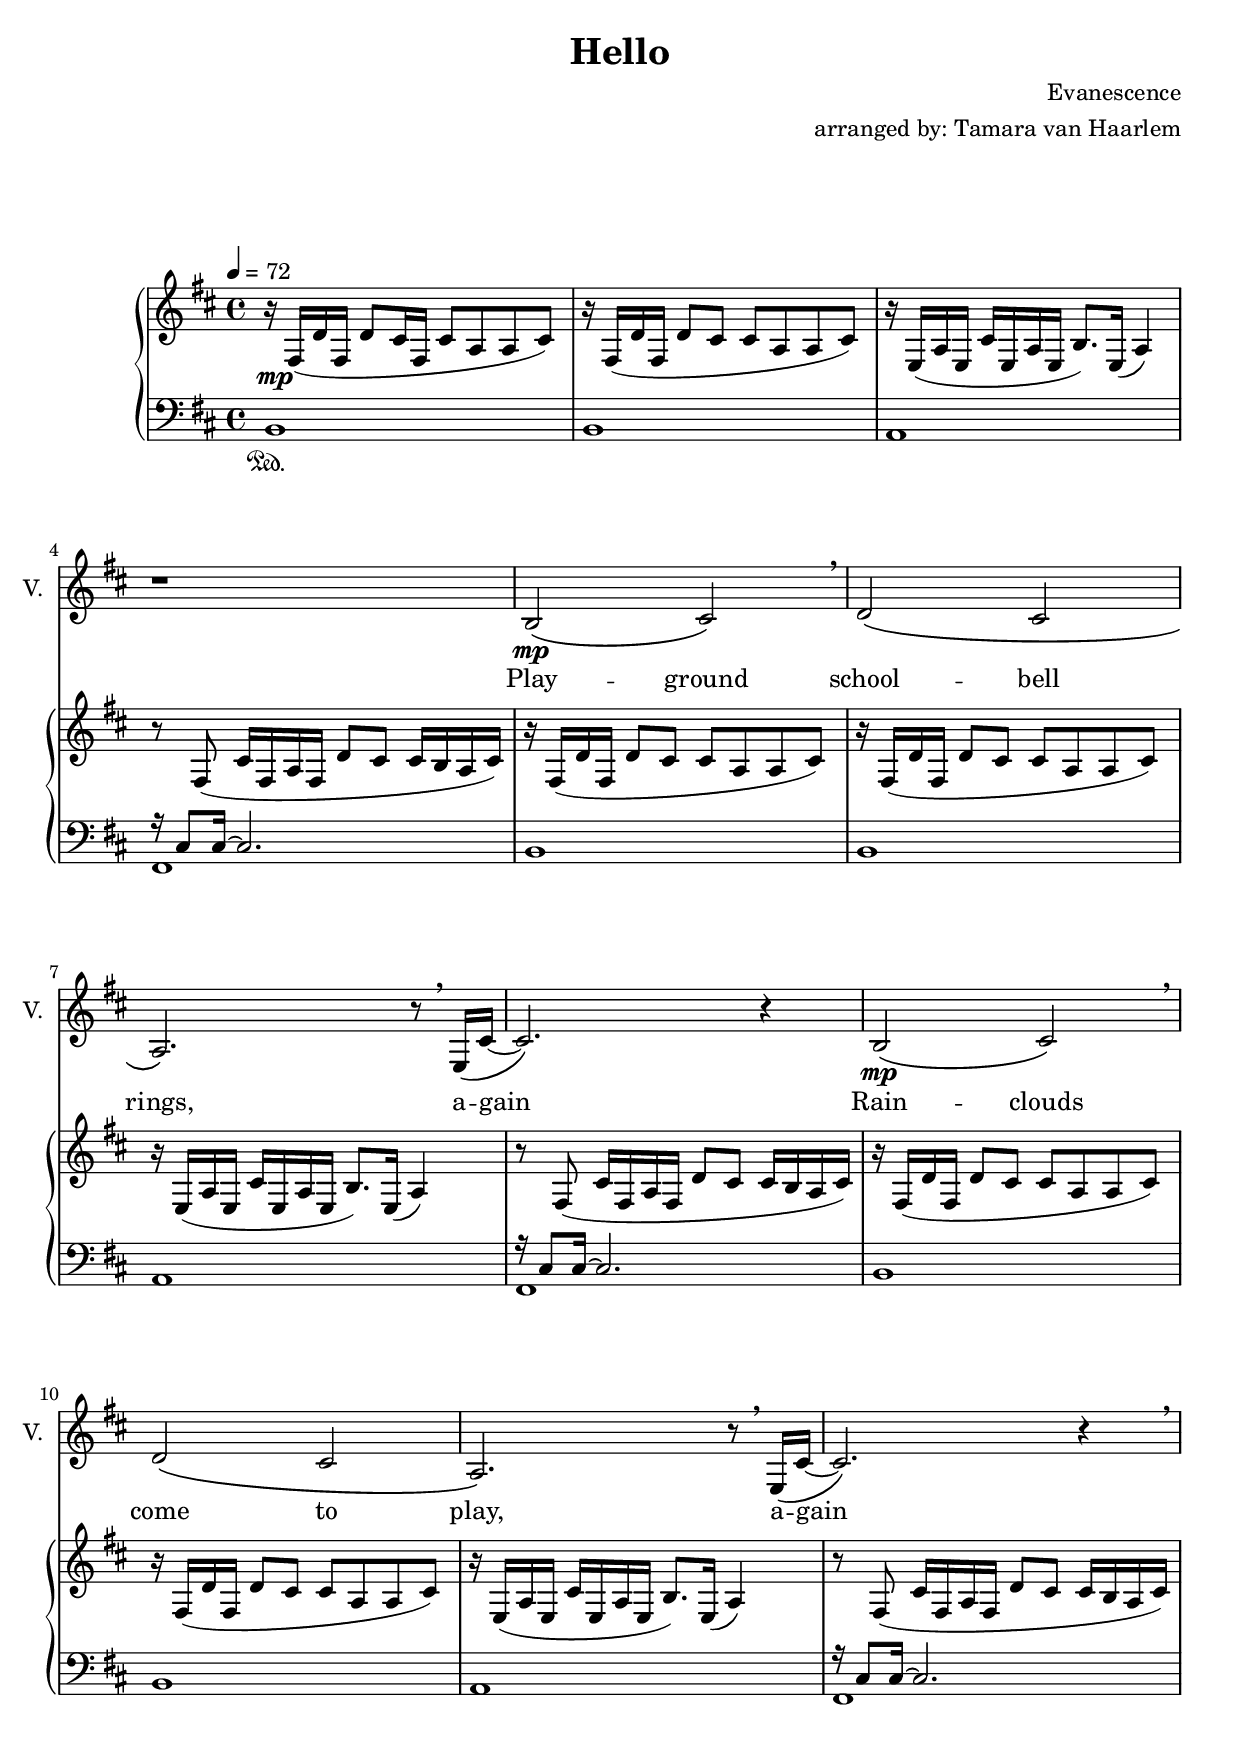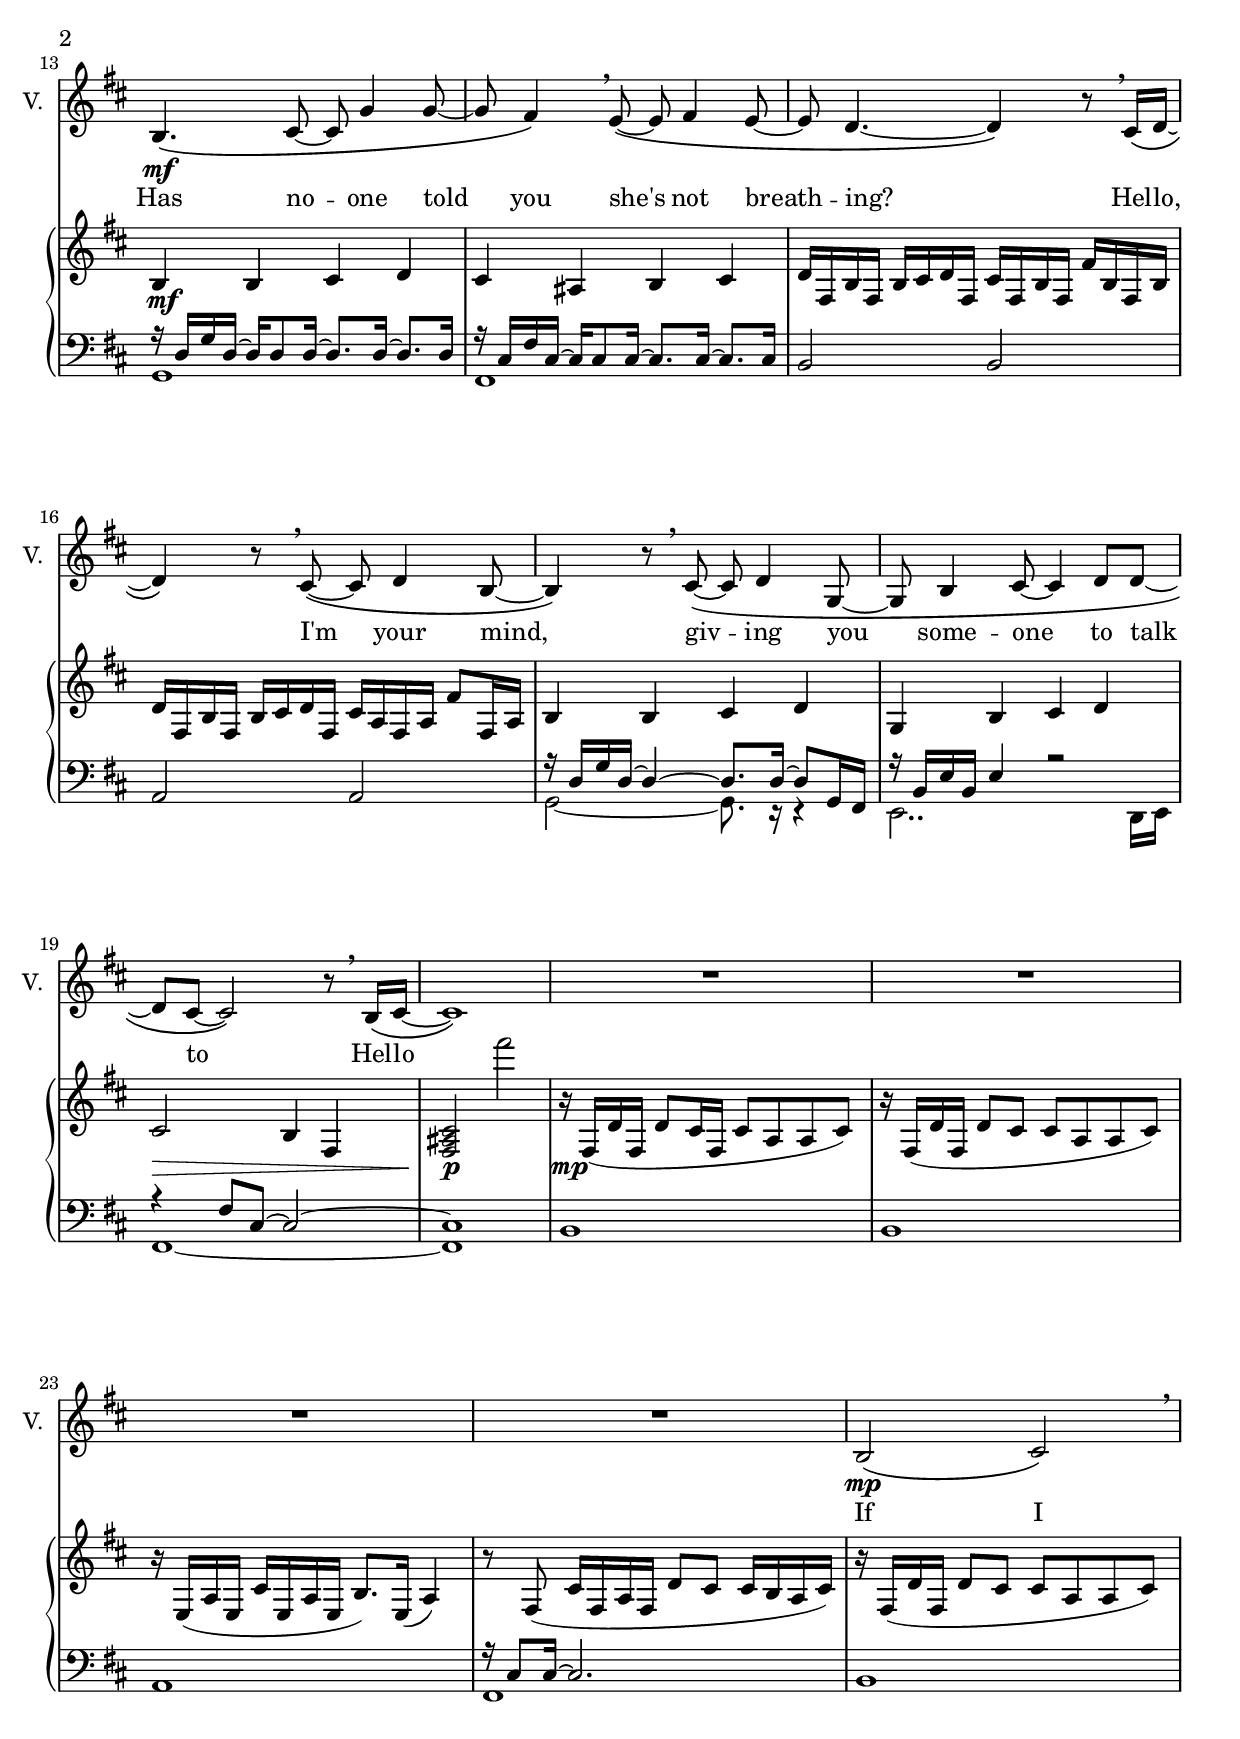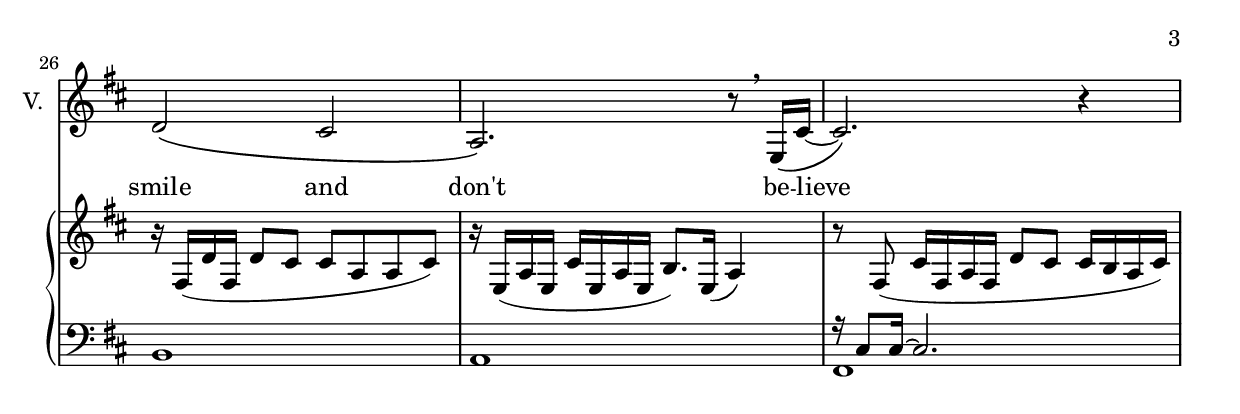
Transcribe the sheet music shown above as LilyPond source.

\include "articulate.ly"
\include "predefined-guitar-fretboards.ly"
\version "2.19.49"

\header {
  title = "Hello"
  composer = "Evanescence"
  arranger = "arranged by: Tamara van Haarlem"
}



voiceStaff= \relative c' {
  \tempo 4=72 \time 4/4 \key b \minor \clef "treble"
  \repeat unfold 4 r1

  %5
  \repeat unfold 2 {
    b2\mp\( cis\) |
    \breathe d\( cis |
    a2.\) r8 \breathe e16\( cis'~ |
    cis2.\) r4 |
  }

  \barNumberCheck #13
  \breathe b4.\mf\( cis8~ cis g'4 g8~ |
  g fis4\) \breathe e8\(~ e fis4 e8~ |
  e d4.~ d4\) r8 \breathe cis16\( d~ |
  d4\) r8 \breathe cis8\(~ cis d4 b8~ |
  b4\) r8 \breathe cis8\(~ cis d4 g,8~ |
  g b4 cis8~ cis4 d8 d~ |
  d cis~ cis2\) r8 \breathe b16\( cis~ |
  cis1\) |

  \barNumberCheck #21
  R1*4
  b2\mp\( cis\) |
  \breathe d\( cis |
  a2.\) r8 \breathe e16\( cis'~ |
  cis2.\) r4 |



}

cello= \relative c, {
  \tempo 4=72 \time 4/4 \key b \minor \clef bass
}

upperA= \relative c' {
  r16 fis,( d' fis, d'8 cis cis a a cis) |
}
upperB= \relative c' {
  r16 e,( a e cis' e, a e b'8.) e,16( a4) |
}
upperC= \relative c' {
  r8 fis,( cis'16 fis, a fis d'8 cis cis16 b a cis) |
}

upperStaff= \relative c' {
  \tempo 4=72 \time 4/4 \key b \minor
  r16 fis,( d' fis, d'8 cis16 fis, cis'8 a a cis) |
  \upperA
  \upperB
  \upperC

  %5
  \repeat unfold 2 {
    \upperA
    \upperA
    \upperB
    \upperC
  }

  \barNumberCheck #13
  b4 b cis d |
  cis ais b cis |
  d16 fis, b fis b cis d fis, cis' fis, b fis fis' b, fis b |
  d16 fis, b fis b cis d fis, cis' a fis a fis'8 fis,16 a |
  b4 b cis d |
  g, b cis d |
  cis2 b4 fis |
  < fis ais cis>2 fis''' |
  
  \barNumberCheck #21
  r16 fis,,,( d' fis, d'8 cis16 fis, cis'8 a a cis) |
  \upperA
  \upperB
  \upperC

  \upperA
  \upperA
  \upperB
  \upperC


}


lowerStaff= \relative c {
  \tempo 4=72 \time 4/4 \key b \minor \clef bass
  b1|
  b |
  a |
  << { \voiceTwo fis } \new Voice { \voiceOne r16-\tag midi \mf cis'8 cis16~ cis2. } >> \oneVoice |

  %5
  \repeat unfold 2 {
    b1 |
    b |
    a |
    << { \voiceTwo fis } \new Voice { \voiceOne r16-\tag midi \mf cis'8 cis16~ cis2. } >> \oneVoice |
  }

  \barNumberCheck #13
  <<
    {
      \voiceOne
      r16 d g d~ d d8 d16~ d8. d16~ d8. d16 |
      r16 cis fis cis~ cis cis8 cis16~ cis8. cis16~ cis8. cis16 |
    }
    \new Voice {
      \voiceTwo
      g1-\tag midi \mf |
      fis |
    }
  >> \oneVoice
  b2 b |
  a a |
  <<
    {
      \voiceOne
      r16 d g d~ d4~ d8. d16~ d8 g,16 fis |
      r16 b e b e4 r2 |
      r4 fis8 cis~ cis2~ |
      cis1 |
    }
    \new Voice {
      \voiceTwo
      g2-\tag midi \mf~ g8. r16 r4 |
      e2.. d16 e |
      fis1-\tag midi \>~ |
      fis-\tag midi \p |
    }
  >> \oneVoice
  
  \barNumberCheck #21
  b1|
  b |
  a |
  << { \voiceTwo fis } \new Voice { \voiceOne r16-\tag midi \mf cis'8 cis16~ cis2. } >> \oneVoice |

  b1 |
  b |
  a |
  << { \voiceTwo fis } \new Voice { \voiceOne r16-\tag midi \mf cis'8 cis16~ cis2. } >> \oneVoice |

}

pianoDynamics = {
  s1\mp |
  s1*11 |
  s1\mf |
  s1*5 |
  s1\> |
  s1\p |

  \barNumberCheck #21
  s1\mp |
}

pianoPedal = {
  s1\sustainOn
}

myChords= \chordmode {
}

\book {
  \bookOutputSuffix "sheet"
  \score {
    <<
      \new ChordNames { \myChords }
      \new FretBoards { \myChords }
      \new Staff = "voice" <<
        \set Staff.instrumentName = \markup { "Voice" }
        \set Staff.shortInstrumentName = \markup { "V." }
        \set Staff.midiInstrument = "choir aahs"
        \voiceStaff
        \addlyrics {
          Play -- ground school -- bell rings, a -- gain
          Rain -- clouds come to play, a -- gain

          Has no -- one told you she's not breath -- ing?
          Hel -- lo, I'm your mind, giv -- ing you some -- one to talk to
          Hel -- lo

          If I smile and don't be -- lieve

        }
      >>
      \new Staff = "cello" <<
        \set Staff.instrumentName = \markup { "ViolonCello" }
        \set Staff.shortInstrumentName = \markup { "C." }
        \set Staff.midiInstrument = "cello"
        \cello
      >>
      \new PianoStaff = "piano" <<
        \new Staff {
          \set Staff.midiInstrument = "acoustic grand"
          \upperStaff
        }
        \new Dynamics \pianoDynamics
        \new Staff {
          \set Staff.midiInstrument = "acoustic grand"
          \removeWithTag midi \lowerStaff
        }
        \new Dynamics \pianoPedal
      >>
    >>
    \layout {
      \context {
        \Staff \RemoveEmptyStaves
        \override VerticalAxisGroup #'remove-first = ##t
      }
      \context {
        \PianoStaff
        \accepts Dynamics
        % \override VerticalAlignment #'forced-distance = #7
      }
    }
  }
}
\book {
  \bookOutputSuffix "midi"
  \score {
    \unfoldRepeats \articulate <<
      \new Staff = "voice" <<
        \set Staff.instrumentName = \markup { "Voice" }
        \set Staff.shortInstrumentName = \markup { "V." }
        \set Staff.midiInstrument = "choir aahs"
        \voiceStaff
      >>
      \new Staff = "cello" <<
        \set Staff.instrumentName = \markup { "ViolonCello" }
        \set Staff.shortInstrumentName = \markup { "C." }
        \set Staff.midiInstrument = "cello"
        \cello
      >>
      \new PianoStaff = "piano" <<
        \new Staff {
          \set Staff.midiInstrument = "acoustic grand"
          <<
            \pianoDynamics
            \upperStaff
            \pianoPedal
          >>
        }
        \new Staff {
          \set Staff.midiInstrument = "acoustic grand"
          <<
            \pianoDynamics
            \lowerStaff
            \pianoPedal
          >>
        }
      >>
    >>
    \midi {
      \context {
        \type "Performer_group"
        \name Dynamics
        \consists "Piano_pedal_performer"
      }
      \context {
        \PianoStaff
        \accepts Dynamics
      }
    }
  }
}
